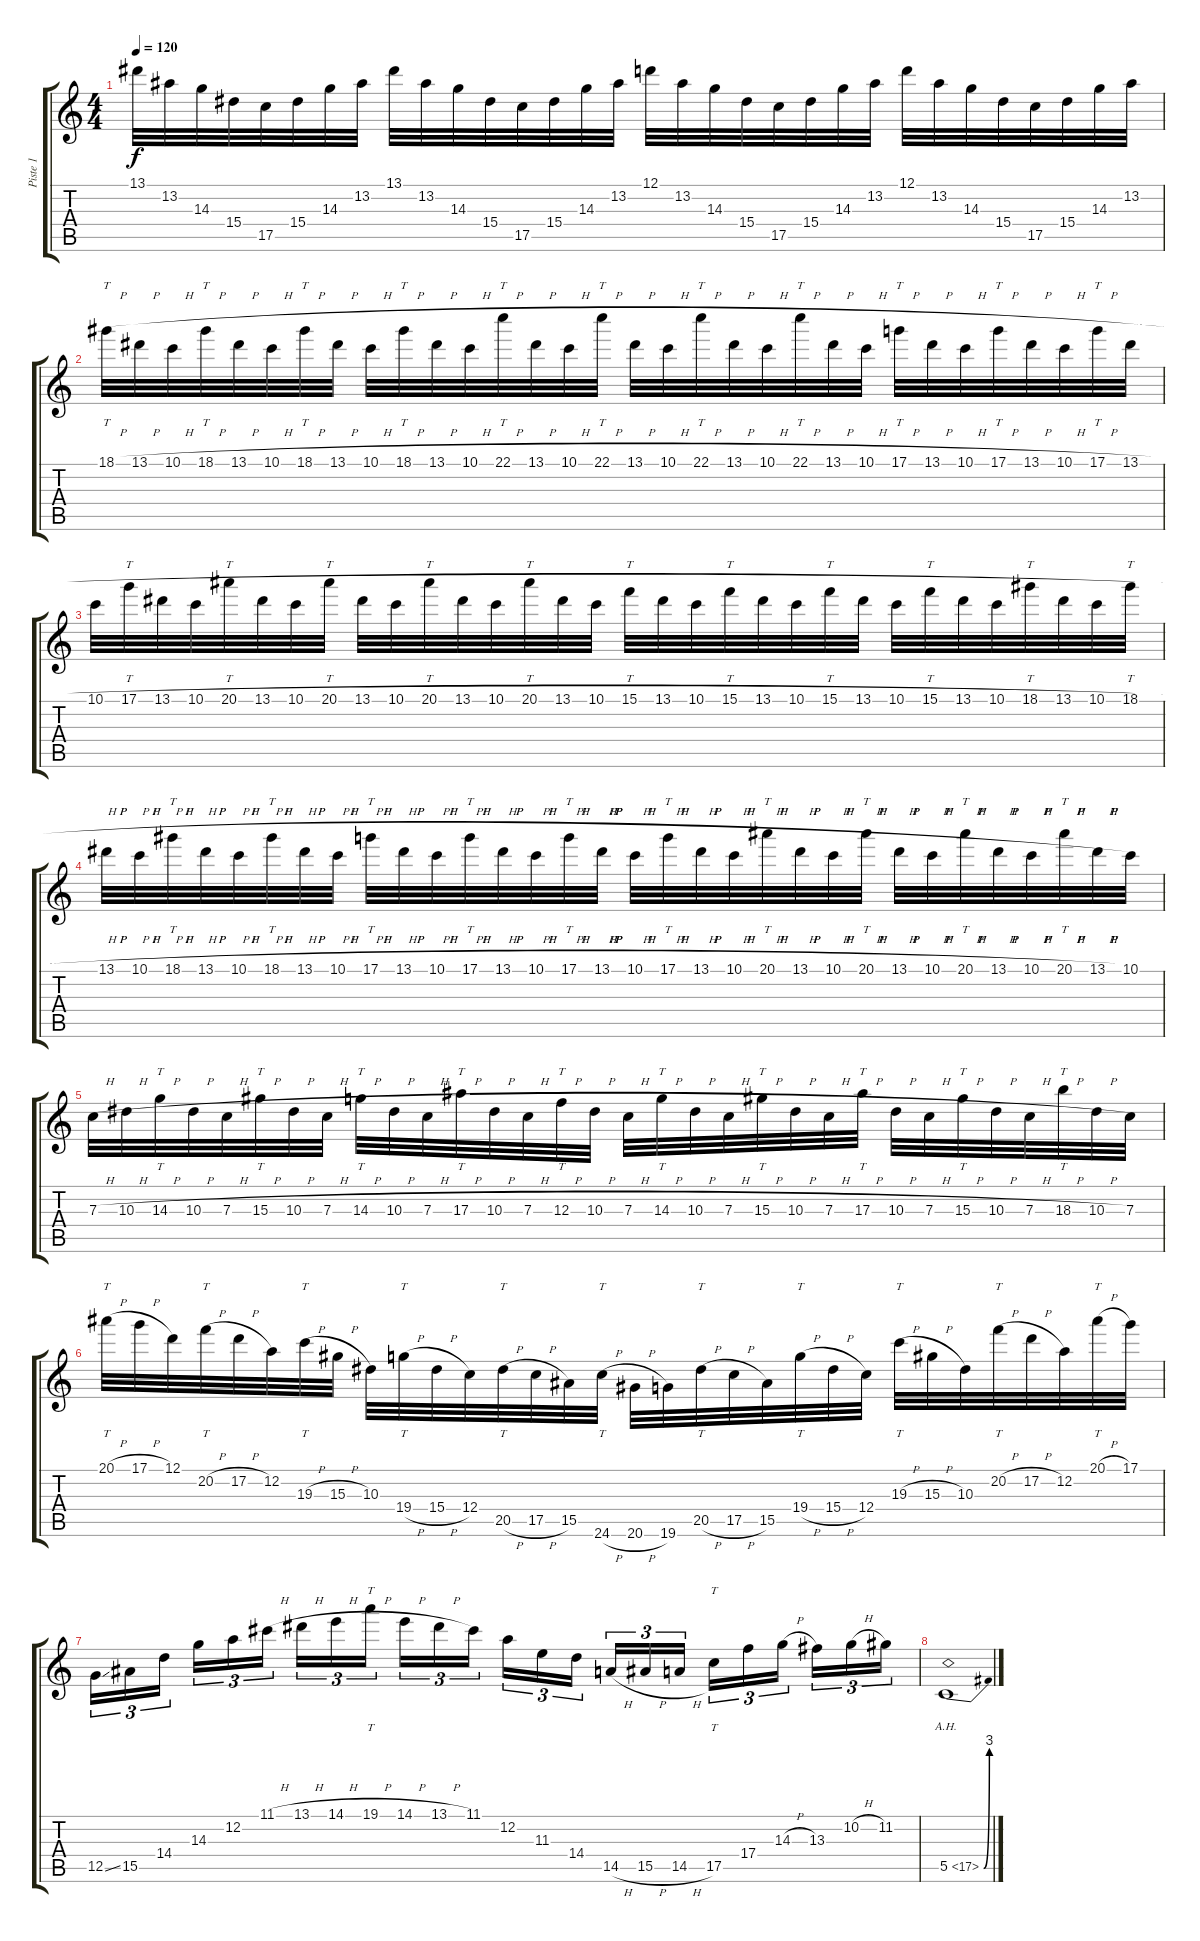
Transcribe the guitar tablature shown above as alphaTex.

\track ("Piste 1" "Piste 1") {instrument distortionguitar}
\staff {score tabs}
\tuning (D4 A3 F3 C3 G2 C2) {hide}
\ts (4 4)
\tempo 120
\clef g2
\ks c
13.1.32{dy f} 13.2.32 14.3.32 15.4.32 17.5.32 15.4.32 14.3.32 13.2.32 13.1.32 13.2.32 14.3.32 15.4.32 17.5.32 15.4.32 14.3.32 13.2.32 12.1.32 13.2.32 14.3.32 15.4.32 17.5.32 15.4.32 14.3.32 13.2.32 12.1.32 13.2.32 14.3.32 15.4.32 17.5.32 15.4.32 14.3.32 13.2.32 |
18.1{h}.32{tt} 13.1{h}.32 10.1{h}.32 18.1{h}.32{tt} 13.1{h}.32 10.1{h}.32 18.1{h}.32{tt} 13.1{h}.32 10.1{h}.32 18.1{h}.32{tt} 13.1{h}.32 10.1{h}.32 22.1{h}.32{tt} 13.1{h}.32 10.1{h}.32 22.1{h}.32{tt} 13.1{h}.32 10.1{h}.32 22.1{h}.32{tt} 13.1{h}.32 10.1{h}.32 22.1{h}.32{tt} 13.1{h}.32 10.1{h}.32 17.1{h}.32{tt} 13.1{h}.32 10.1{h}.32 17.1{h}.32{tt} 13.1{h}.32 10.1{h}.32 17.1{h}.32{tt} 13.1{h}.32 |
10.1{h}.32 17.1{h}.32{tt} 13.1{h}.32 10.1{h}.32 20.1{h}.32{tt} 13.1{h}.32 10.1{h}.32 20.1{h}.32{tt} 13.1{h}.32 10.1{h}.32 20.1{h}.32{tt} 13.1{h}.32 10.1{h}.32 20.1{h}.32{tt} 13.1{h}.32 10.1{h}.32 15.1{h}.32{tt} 13.1{h}.32 10.1{h}.32 15.1{h}.32{tt} 13.1{h}.32 10.1{h}.32 15.1{h}.32{tt} 13.1{h}.32 10.1{h}.32 15.1{h}.32{tt} 13.1{h}.32 10.1{h}.32 18.1{h}.32{tt} 13.1{h}.32 10.1{h}.32 18.1{h}.32{tt} |
13.1{h}.32 10.1{h}.32 18.1{h}.32{tt} 13.1{h}.32 10.1{h}.32 18.1{h}.32{tt} 13.1{h}.32 10.1{h}.32 17.1{h}.32{tt} 13.1{h}.32 10.1{h}.32 17.1{h}.32{tt} 13.1{h}.32 10.1{h}.32 17.1{h}.32{tt} 13.1{h}.32 10.1{h}.32 17.1{h}.32{tt} 13.1{h}.32 10.1{h}.32 20.1{h}.32{tt} 13.1{h}.32 10.1{h}.32 20.1{h}.32{tt} 13.1{h}.32 10.1{h}.32 20.1{h}.32{tt} 13.1{h}.32 10.1{h}.32 20.1{h}.32{tt} 13.1{h}.32 10.1.32 |
7.3{h}.32 10.3{h}.32 14.3{h}.32{tt} 10.3{h}.32 7.3{h}.32 15.3{h}.32{tt} 10.3{h}.32 7.3{h}.32 14.3{h}.32{tt} 10.3{h}.32 7.3{h}.32 17.3{h}.32{tt} 10.3{h}.32 7.3{h}.32 12.3{h}.32{tt} 10.3{h}.32 7.3{h}.32 14.3{h}.32{tt} 10.3{h}.32 7.3{h}.32 15.3{h}.32{tt} 10.3{h}.32 7.3{h}.32 17.3{h}.32{tt} 10.3{h}.32 7.3{h}.32 15.3{h}.32{tt} 10.3{h}.32 7.3{h}.32 18.3{h}.32{tt} 10.3{h}.32 7.3.32 |
20.1{h}.32{tt} 17.1{h}.32 12.1.32 20.2{h}.32{tt} 17.2{h}.32 12.2.32 19.3{h}.32{tt} 15.3{h}.32 10.3.32 19.4{h}.32{tt} 15.4{h}.32 12.4.32 20.5{h}.32{tt} 17.5{h}.32 15.5.32 24.6{h}.32{tt} 20.6{h}.32 19.6.32 20.5{h}.32{tt} 17.5{h}.32 15.5.32 19.4{h}.32{tt} 15.4{h}.32 12.4.32 19.3{h}.32{tt} 15.3{h}.32 10.3.32 20.2{h}.32{tt} 17.2{h}.32 12.2.32 20.1{h}.32{tt} 17.1.32 |
12.5{ss}.16{tu (3 2)} 15.5.16{tu (3 2)} 14.4.16{tu (3 2) beam splitsecondary} 14.3.16{tu (3 2)} 12.2.16{tu (3 2)} 11.1{h}.16{tu (3 2)} 13.1{h}.16{tu (3 2)} 14.1{h}.16{tu (3 2)} 19.1{h}.16{tt tu (3 2) beam splitsecondary} 14.1{h}.16{tu (3 2)} 13.1{h}.16{tu (3 2)} 11.1.16{tu (3 2)} 12.2.16{tu (3 2)} 11.3.16{tu (3 2)} 14.4.16{tu (3 2) beam splitsecondary} 14.5{h}.16{tu (3 2)} 15.5{h}.16{tu (3 2)} 14.5{h}.16{tu (3 2)} 17.5.16{tt tu (3 2)} 17.4.16{tu (3 2)} 14.3{h}.16{tu (3 2) beam splitsecondary} 13.3.16{tu (3 2)} 10.2{h}.16{tu (3 2)} 11.2.16{tu (3 2)} |
5.5{be (bend 0 0 60 12) ah 12}.1
